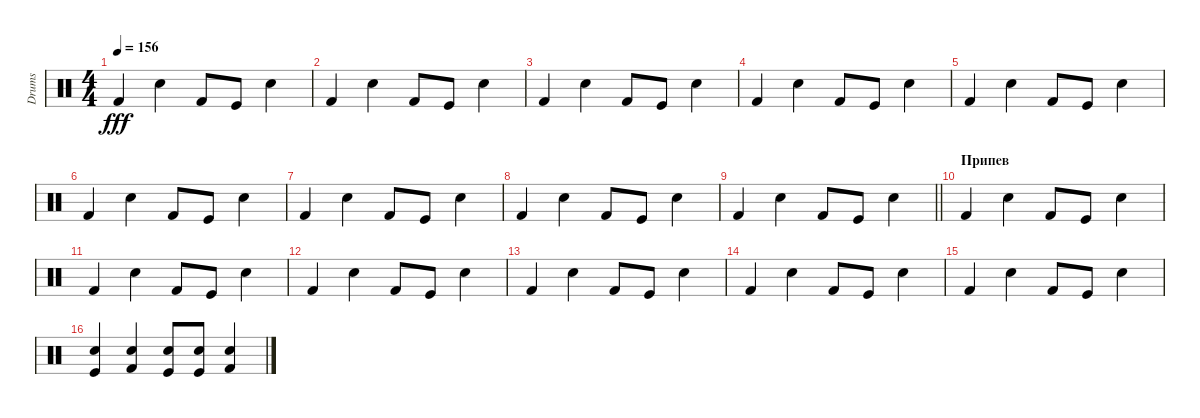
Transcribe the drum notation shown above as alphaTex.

\track ("Drums" "Drums") {instrument percussion}
\staff {score}
\articulation defaults
\ts (4 4)
\tempo 156
\clef neutral
\ks c "Kick (hit) 2".4{dy fff} "Snare (hit) 2".4 "Kick (hit) 2".8 "Kick (hit)".8 "Snare (hit) 2".4
|
"Kick (hit) 2".4 "Snare (hit) 2".4 "Kick (hit) 2".8 "Kick (hit)".8 "Snare (hit) 2".4 |
"Kick (hit) 2".4 "Snare (hit) 2".4 "Kick (hit) 2".8 "Kick (hit)".8 "Snare (hit) 2".4 |
"Kick (hit) 2".4 "Snare (hit) 2".4 "Kick (hit) 2".8 "Kick (hit)".8 "Snare (hit) 2".4 |
"Kick (hit) 2".4 "Snare (hit) 2".4 "Kick (hit) 2".8 "Kick (hit)".8 "Snare (hit) 2".4 |
"Kick (hit) 2".4 "Snare (hit) 2".4 "Kick (hit) 2".8 "Kick (hit)".8 "Snare (hit) 2".4 |
"Kick (hit) 2".4 "Snare (hit) 2".4 "Kick (hit) 2".8 "Kick (hit)".8 "Snare (hit) 2".4 |
"Kick (hit) 2".4 "Snare (hit) 2".4 "Kick (hit) 2".8 "Kick (hit)".8 "Snare (hit) 2".4 |
\barLineRight lightlight "Kick (hit) 2".4 "Snare (hit) 2".4 "Kick (hit) 2".8 "Kick (hit)".8 "Snare (hit) 2".4
|
\section ("" "Припев")
"Kick (hit) 2".4 "Snare (hit) 2".4 "Kick (hit) 2".8 "Kick (hit)".8 "Snare (hit) 2".4 |
"Kick (hit) 2".4 "Snare (hit) 2".4 "Kick (hit) 2".8 "Kick (hit)".8 "Snare (hit) 2".4 |
"Kick (hit) 2".4 "Snare (hit) 2".4 "Kick (hit) 2".8 "Kick (hit)".8 "Snare (hit) 2".4 |
"Kick (hit) 2".4 "Snare (hit) 2".4 "Kick (hit) 2".8 "Kick (hit)".8 "Snare (hit) 2".4 |
"Kick (hit) 2".4 "Snare (hit) 2".4 "Kick (hit) 2".8 "Kick (hit)".8 "Snare (hit) 2".4 |
"Kick (hit) 2".4 "Snare (hit) 2".4 "Kick (hit) 2".8 "Kick (hit)".8 "Snare (hit) 2".4 |
("Kick (hit)" "Metronome (bell)").4 ("Kick (hit) 2" "Snare (hit) 2").4 ("Kick (hit)" "Metronome (bell)").8 ("Kick (hit)" "Metronome (bell)").8 ("Kick (hit) 2" "Snare (hit) 2").4
